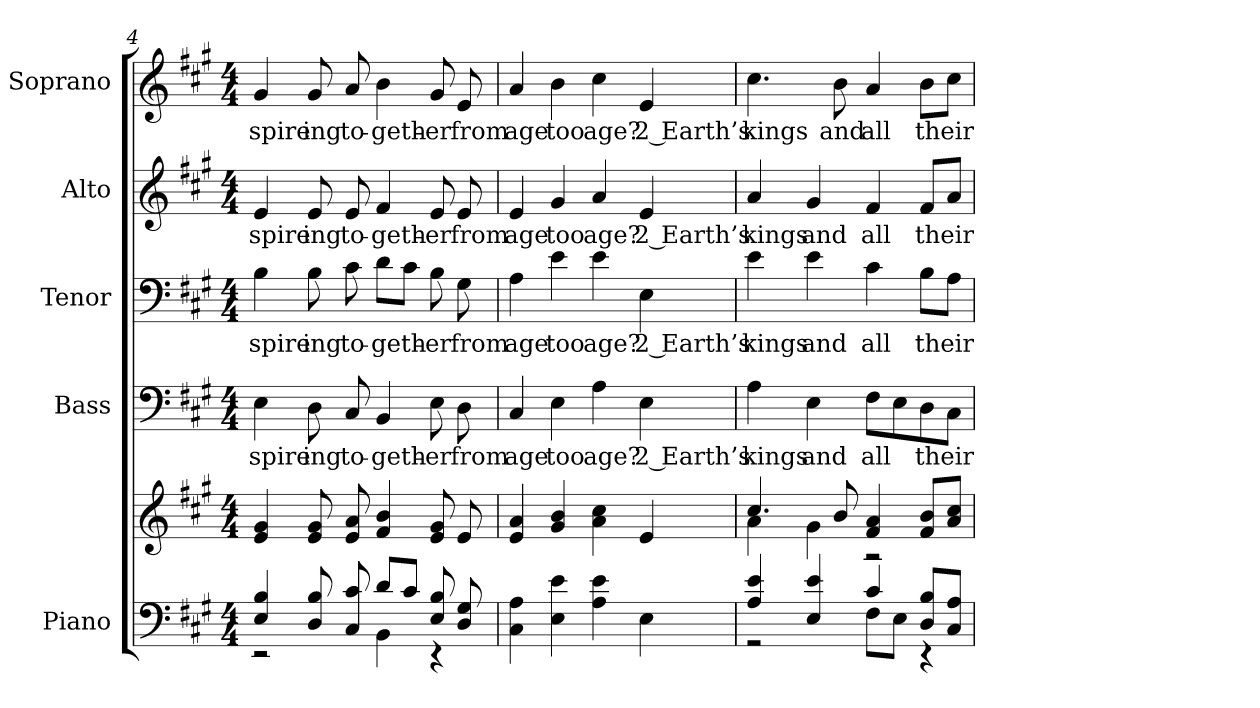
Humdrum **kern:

**kern	**kern	**kern	**text	**kern	**text	**kern	**text	**kern	**text
*part5	*part5	*part4	*part4	*part3	*part3	*part2	*part2	*part1	*part1
*staff6	*staff5	*staff4	*staff4	*staff3	*staff3	*staff2	*staff2	*staff1	*staff1
*I"Piano	*	*I"Bass	*	*I"Tenor	*	*I"Alto	*	*I"Soprano	*
*I'Pno.	*	*I'B.	*	*	*	*I'A.	*	*I'S.	*
*clefF4	*clefG2	*clefF4	*	*clefF4	*	*clefG2	*	*clefG2	*
*k[f#c#g#]	*k[f#c#g#]	*k[f#c#g#]	*	*k[f#c#g#]	*	*k[f#c#g#]	*	*k[f#c#g#]	*
*A:	*A:	*A:	*	*A:	*	*A:	*	*A:	*
*M4/4	*M4/4	*M4/4	*	*M4/4	*	*M4/4	*	*M4/4	*
=4	=4	=4	=4	=4	=4	=4	=4	=4	=4
*^	*	*	*	*	*	*	*	*	*
!	!	!	!	!LO:LY:b:color=#000000	!	!	!	!	!	!
!	!	!	!	!	!	!LO:LY:b:color=#000000	!	!	!	!
!	!	!	!	!	!	!	!	!LO:LY:b:color=#000000	!	!
!	!	!	!	!	!	!	!	!	!	!LO:LY:b:color=#000000
4Ei/ 4Bi	2r	4ei/ 4g#i	4Ei\	spire	4Bi\	spire	4ei/	spire	4g#i/	spire
!	!	!	!	!LO:LY:b:color=#000000	!	!	!	!	!	!
!	!	!	!	!	!	!LO:LY:b:color=#000000	!	!	!	!
!	!	!	!	!	!	!	!	!LO:LY:b:color=#000000	!	!
!	!	!	!	!	!	!	!	!	!	!LO:LY:b:color=#000000
8Di/ 8Bi	.	8ei/ 8g#i	8Di\	ing	8Bi\	ing	8ei/	ing	8g#i/	ing
!	!	!	!	!LO:LY:b:color=#000000	!	!	!	!	!	!
!	!	!	!	!	!	!LO:LY:b:color=#000000	!	!	!	!
!	!	!	!	!	!	!	!	!LO:LY:b:color=#000000	!	!
!	!	!	!	!	!	!	!	!	!	!LO:LY:b:color=#000000
8C#i/ 8c#i	.	8ei/ 8ai	8C#i/	to-	8c#i\	to-	8ei/	to-	8ai/	to-
!	!	!	!	!LO:LY:b:color=#000000	!	!	!	!	!	!
!	!	!	!	!	!	!LO:LY:b:color=#000000	!	!	!	!
!	!	!	!	!	!	!	!	!LO:LY:b:color=#000000	!	!
!	!	!	!	!	!	!	!	!	!	!LO:LY:b:color=#000000
8di/L	4BBi\	4f#i/ 4bi	4BBi/	-geth-	8di\L	-geth-	4f#i/	-geth-	4bi\	-geth-
8c#i/J	.	.	.	.	8c#i\J	.	.	.	.	.
!	!	!	!	!LO:LY:b:color=#000000	!	!	!	!	!	!
!	!	!	!	!	!	!LO:LY:b:color=#000000	!	!	!	!
!	!	!	!	!	!	!	!	!LO:LY:b:color=#000000	!	!
!	!	!	!	!	!	!	!	!	!	!LO:LY:b:color=#000000
8Ei/ 8Bi	4r	8ei/ 8g#i	8Ei\	-er	8Bi\	-er	8ei/	-er	8g#i/	-er
!	!	!	!	!LO:LY:b:color=#000000	!	!	!	!	!	!
!	!	!	!	!	!	!LO:LY:b:color=#000000	!	!	!	!
!	!	!	!	!	!	!	!	!LO:LY:b:color=#000000	!	!
!	!	!	!	!	!	!	!	!	!	!LO:LY:b:color=#000000
8Di/ 8G#i	.	8ei/	8Di\	from	8G#i\	from	8ei/	from	8ei/	from
*v	*v	*	*	*	*	*	*	*	*	*
!!LO:PB:g=z
=5	=5	=5	=5	=5	=5	=5	=5	=5	=5
!	!	!	!LO:LY:b:color=#000000	!	!	!	!	!	!
!	!	!	!	!	!LO:LY:b:color=#000000	!	!	!	!
!	!	!	!	!	!	!	!LO:LY:b:color=#000000	!	!
!	!	!	!	!	!	!	!	!	!LO:LY:b:color=#000000
4C#i\ 4Ai	4ei/ 4ai	4C#i/	age	4Ai\	age	4ei/	age	4ai/	age
!	!	!	!LO:LY:b:color=#000000	!	!	!	!	!	!
!	!	!	!	!	!LO:LY:b:color=#000000	!	!	!	!
!	!	!	!	!	!	!	!LO:LY:b:color=#000000	!	!
!	!	!	!	!	!	!	!	!	!LO:LY:b:color=#000000
4Ei\ 4ei	4g#i/ 4bi	4Ei\	too	4ei\	too	4g#i/	too	4bi\	too
!	!	!	!LO:LY:b:color=#000000	!	!	!	!	!	!
!	!	!	!	!	!LO:LY:b:color=#000000	!	!	!	!
!	!	!	!	!	!	!	!LO:LY:b:color=#000000	!	!
!	!	!	!	!	!	!	!	!	!LO:LY:b:color=#000000
4Ai\ 4ei	4ai\ 4cc#i	4Ai\	age?	4ei\	age?	4ai/	age?	4cc#i\	age?
!	!	!	!LO:LY:b:color=#000000	!	!	!	!	!	!
!	!	!	!	!	!LO:LY:b:color=#000000	!	!	!	!
!	!	!	!	!	!	!	!LO:LY:b:color=#000000	!	!
!	!	!	!	!	!	!	!	!	!LO:LY:b:color=#000000
4Ei\	4ei/	4Ei\	2 Earth’s	4Ei\	2 Earth’s	4ei/	2 Earth’s	4ei/	2 Earth’s
=6	=6	=6	=6	=6	=6	=6	=6	=6	=6
*^	*^	*	*	*	*	*	*	*	*
!	!	!	!	!	!LO:LY:b:color=#000000	!	!	!	!	!	!
!	!	!	!	!	!	!	!LO:LY:b:color=#000000	!	!	!	!
!	!	!	!	!	!	!	!	!	!LO:LY:b:color=#000000	!	!
!	!	!	!	!	!	!	!	!	!	!	!LO:LY:b:color=#000000
4Ai/ 4ei	2r	4.cc#i/	4ai\	4Ai\	kings	4ei\	kings	4ai/	kings	4.cc#i\	kings
!	!	!	!	!	!LO:LY:b:color=#000000	!	!	!	!	!	!
!	!	!	!	!	!	!	!LO:LY:b:color=#000000	!	!	!	!
!	!	!	!	!	!	!	!	!	!LO:LY:b:color=#000000	!	!
4Ei/ 4ei	.	.	4g#i\	4Ei\	and	4ei\	and	4g#i/	and	.	.
!	!	!	!	!	!	!	!	!	!	!	!LO:LY:b:color=#000000
.	.	8bi/	.	.	.	.	.	.	.	8bi\	and
!	!	!	!	!	!LO:LY:b:color=#000000	!	!	!	!	!	!
!	!	!	!	!	!	!	!LO:LY:b:color=#000000	!	!	!	!
!	!	!	!	!	!	!	!	!	!LO:LY:b:color=#000000	!	!
!	!	!	!	!	!	!	!	!	!	!	!LO:LY:b:color=#000000
4c#i/	8F#i\L	4f#i/ 4ai	2r	8F#i\L	all	4c#i\	all	4f#i/	all	4ai/	all
.	8Ei\J	.	.	8Ei\	.	.	.	.	.	.	.
!	!	!	!	!	!LO:LY:b:color=#000000	!	!	!	!	!	!
!	!	!	!	!	!	!	!LO:LY:b:color=#000000	!	!	!	!
!	!	!	!	!	!	!	!	!	!LO:LY:b:color=#000000	!	!
!	!	!	!	!	!	!	!	!	!	!	!LO:LY:b:color=#000000
8Di/ 8BiL	4r	8f#i/ 8biL	.	8Di\	their	8Bi\L	their	8f#i/L	their	8bi\L	their
8C#i/ 8AiJ	.	8ai/ 8cc#iJ	.	8C#i\J	.	8Ai\J	.	8ai/J	.	8cc#i\J	.
*v	*v	*	*	*	*	*	*	*	*	*	*
*	*v	*v	*	*	*	*	*	*	*	*
=	=	=	=	=	=	=	=	=	=
*-	*-	*-	*-	*-	*-	*-	*-	*-	*-
